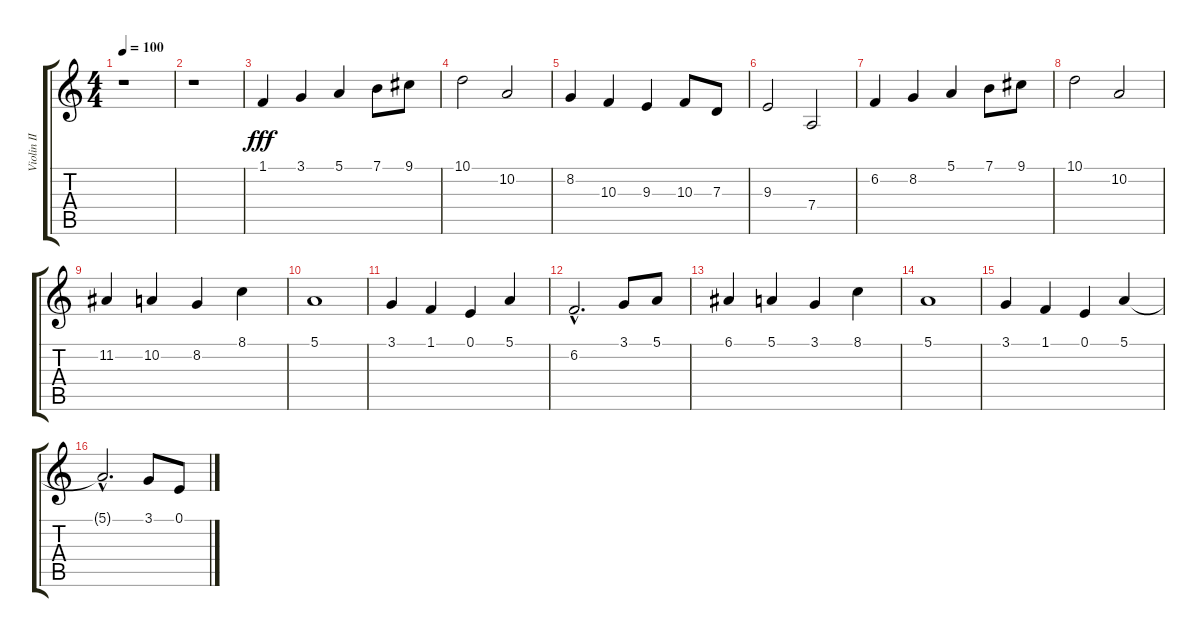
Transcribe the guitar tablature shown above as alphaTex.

\track ("Violin II" "Violin II") {instrument stringensemble1}
\staff {score tabs}
\tuning (E4 B3 G3 D3 A2 E2) {hide}
\ts (4 4)
\tempo 100
\clef g2
\ks c
r.1{dy fff} |
r.1 |
1.1.4 3.1.4 5.1.4 7.1.8 9.1.8 |
10.1.2 10.2.2 |
8.2.4 10.3.4 9.3.4 10.3.8 7.3.8 |
9.3.2 7.4.2 |
6.2.4 8.2.4 5.1.4 7.1.8 9.1.8 |
10.1.2 10.2.2 |
11.2.4 10.2.4 8.2.4 8.1.4 |
5.1.1 |
3.1.4 1.1.4 0.1.4 5.1.4 |
6.2{hac}.2{d} 3.1.8 5.1.8 |
6.1.4 5.1.4 3.1.4 8.1.4 |
5.1.1 |
3.1.4 1.1.4 0.1.4 5.1.4 |
5.1{hac t}.2{d} 3.1.8 0.1.8
